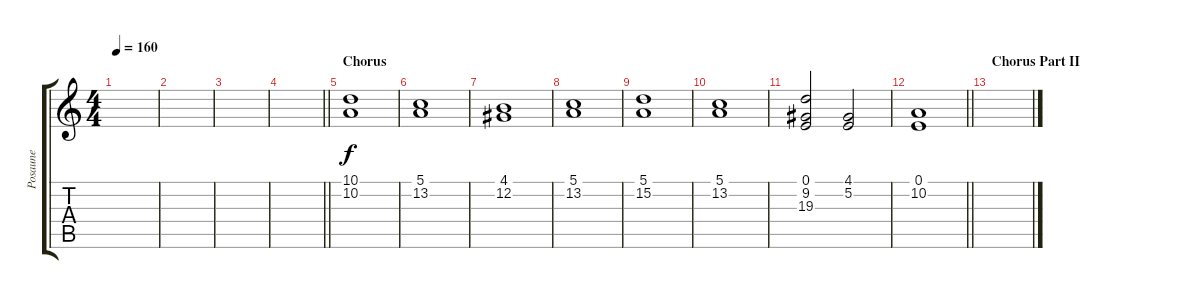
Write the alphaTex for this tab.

\track ("Posaune" "Posaune") {instrument trombone}
\staff {score tabs}
\tuning (E4 B3 G3 D3 A2 E2) {hide}
\ts (4 4)
\tempo 160
\clef g2
\ks c
|
|
|
\barLineRight lightlight
|
\section ("" "Chorus")
(10.1 10.2).1 |
(5.1 13.2).1 |
(4.1 12.2).1 |
(5.1 13.2).1 |
(5.1 15.2).1 |
(5.1 13.2).1 |
(0.1 9.2 19.3).2 (4.1 5.2).2 |
\barLineRight lightlight
(0.1 10.2).1 |
\section ("" "Chorus Part II")
